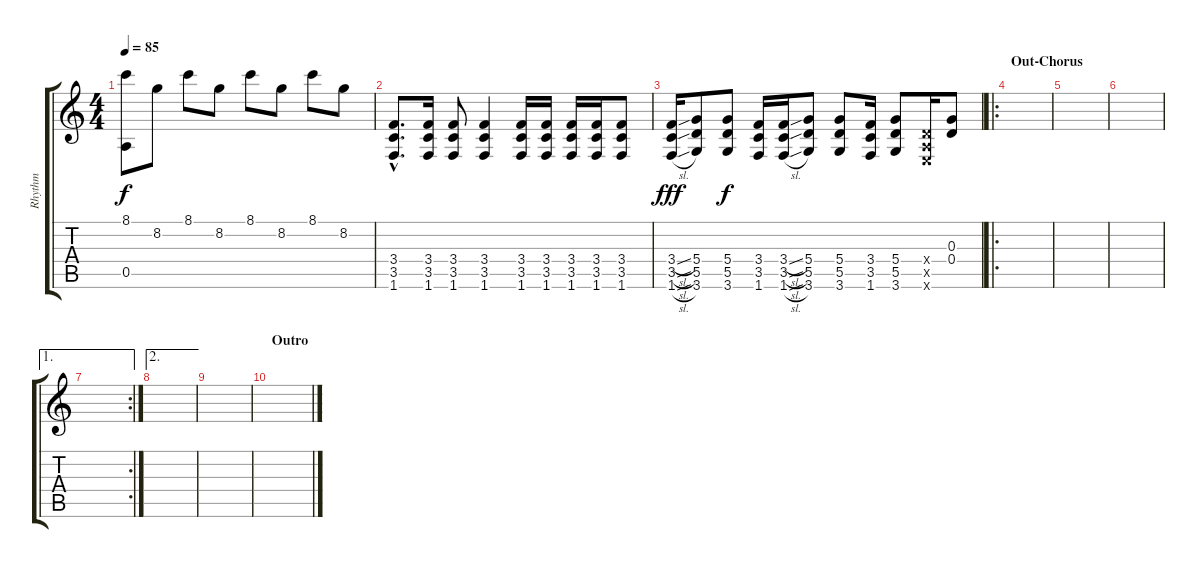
\track ("Rhythm" "Rhythm") {instrument electricguitarclean}
\staff {score tabs}
\tuning (E4 B3 G3 D3 A2 E2) {hide}
\ts (4 4)
\tempo 85
\clef g2
\ks c
(8.1 0.5).8{dy f} 8.2.8 8.1.8 8.2.8 8.1.8 8.2.8 8.1.8 8.2.8 |
(3.4{hac} 3.5{hac} 1.6{hac}).8{d} (3.4 3.5 1.6).16 (3.4 3.5 1.6).8 (3.4 3.5 1.6).4 (3.4 3.5 1.6).16 (3.4 3.5 1.6).16 (3.4 3.5 1.6).16 (3.4 3.5 1.6).16 (3.4 3.5 1.6).8 |
(3.4{sl} 3.5{sl} 1.6{sl}).16{dy fff volume 13 instrument distortionguitar} (5.4 5.5 3.6).8 (5.4 5.5 3.6).8{dy f} (3.4 3.5 1.6).16 (3.4{sl} 3.5{sl} 1.6{sl}).16 (5.4 5.5 3.6).8 (5.4 5.5 3.6).8 (3.4 3.5 1.6).16 (5.4 5.5 3.6).8 (0.4{x} 0.5{x} 0.6{x}).16 (0.3 0.4).8 |
\ro
\section ("" "Out-Chorus")
|
|
|
\ae 1
\rc 2
|
\ae 2
|
|
\section ("" "Outro")
